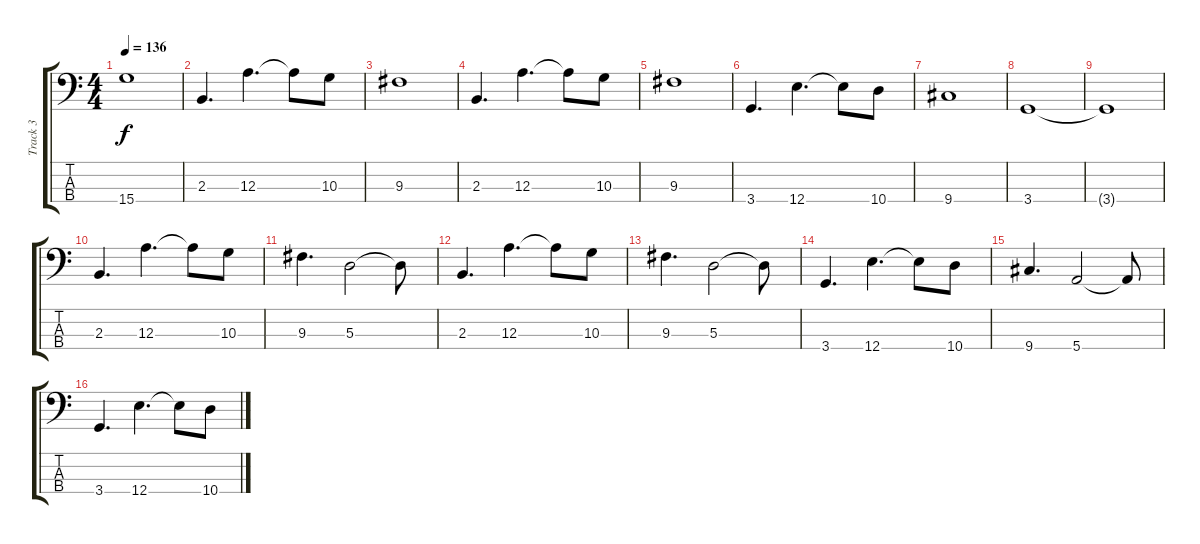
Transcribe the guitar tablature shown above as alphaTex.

\track ("Track 3" "Track 3") {instrument electricbasspick}
\staff {score tabs}
\tuning (G2 D2 A1 E1) {hide}
\ts (4 4)
\tempo 136
\clef f4
\ks c
15.4{t}.1{dy f} |
2.3.4{d} 12.3.4{d} 12.3{t}.8 10.3.8 |
9.3.1 |
2.3.4{d} 12.3.4{d} 12.3{t}.8 10.3.8 |
9.3.1 |
3.4.4{d} 12.4.4{d} 12.4{t}.8 10.4.8 |
9.4.1 |
3.4.1 |
3.4{t}.1 |
2.3.4{d} 12.3.4{d} 12.3{t}.8 10.3.8 |
9.3.4{d} 5.3.2 5.3{t}.8 |
2.3.4{d} 12.3.4{d} 12.3{t}.8 10.3.8 |
9.3.4{d} 5.3.2 5.3{t}.8 |
3.4.4{d} 12.4.4{d} 12.4{t}.8 10.4.8 |
9.4.4{d} 5.4.2 5.4{t}.8 |
3.4.4{d} 12.4.4{d} 12.4{t}.8 10.4.8
